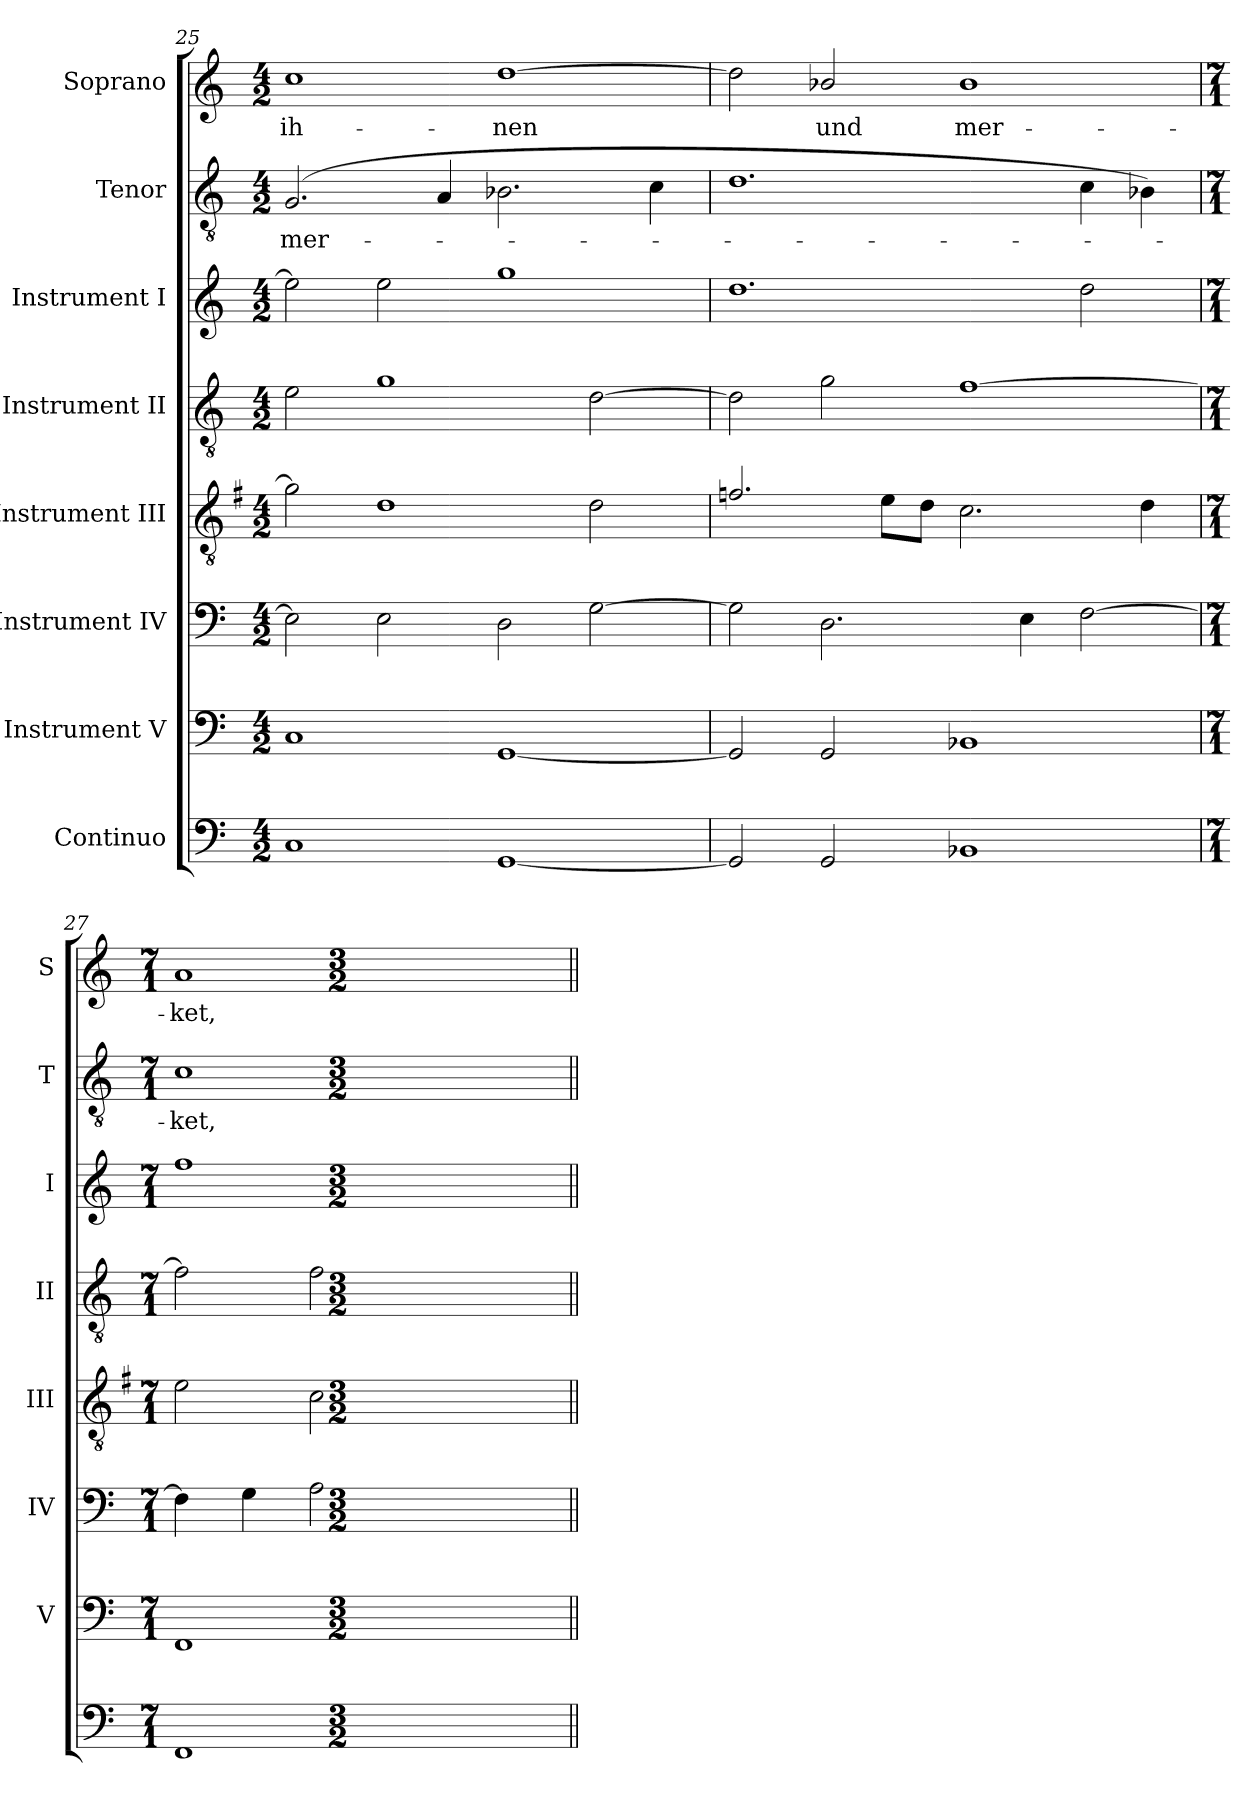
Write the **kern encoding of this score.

**kern	**kern	**kern	**kern	**kern	**kern	**kern	**text	**kern	**text
*part8	*part7	*part6	*part5	*part4	*part3	*part2	*part2	*part1	*part1
*staff8	*staff7	*staff6	*staff5	*staff4	*staff3	*staff2	*staff2	*staff1	*staff1
*I"Continuo	*I"Instrument V	*I"Instrument IV	*I"Instrument III	*I"Instrument II	*I"Instrument I	*I"Tenor	*	*I"Soprano	*
*	*I'V	*I'IV	*I'III	*I'II	*I'I	*I'T	*	*I'S	*
*clefF4	*clefF4	*clefF4	*clefGv2	*clefGv2	*clefG2	*clefGv2	*	*clefG2	*
*	*	*	*ITrd4c7	*	*	*	*	*	*
*k[]	*k[]	*k[]	*k[]	*k[]	*k[]	*k[]	*	*k[]	*
*C:	*C:	*C:	*C:	*C:	*C:	*C:	*	*C:	*
*M4/2	*M4/2	*M4/2	*M4/2	*M4/2	*M4/2	*M4/2	*	*M4/2	*
=25	=25	=25	=25	=25	=25	=25	=25	=25	=25
!	!	!	!	!	!	!	!LO:LY:b	!	!LO:LY:b
1C	1C	2E]	2c]	2e	2ee]	(>2.G	mer-	1cc	ih-
.	.	2E	1G	1g	2ee	.	.	.	.
.	.	.	.	.	.	4A	.	.	.
!	!	!	!	!	!	!	!	!	!LO:LY:b
[1GG	[1GG	2D	.	.	1gg	2.B-X	.	[1dd	-nen
.	.	[2G	2G	[2d	.	.	.	.	.
.	.	.	.	.	.	4c	.	.	.
=26	=26	=26	=26	=26	=26	=26	=26	=26	=26
2GG]	2GG]	2G]	2.B-X/	2d]	1.dd	1.d	.	2dd]	.
!	!	!	!	!	!	!	!	!	!LO:LY:b
2GG	2GG	2.D	.	2g	.	.	.	2b-X/	und
.	.	.	8AL	.	.	.	.	.	.
.	.	.	8GJ	.	.	.	.	.	.
!	!	!	!	!	!	!	!	!	!LO:LY:b
1BB-X	1BB-X	.	2.F	[1f	.	.	.	1b-	mer-
.	.	4E	.	.	.	.	.	.	.
.	.	[2F	.	.	2dd	4c	.	.	.
.	.	.	4G	.	.	4B-X)	.	.	.
=27	=27	=27	=27	=27	=27	=27	=27	=27	=27
*M7/1	*M7/1	*M7/1	*M7/1	*M7/1	*M7/1	*M7/1	*	*M7/1	*
!	!	!	!	!	!	!	!LO:LY:b	!	!LO:LY:b
1FF	1FF	4F]	2A	2f]	1ff	1c	-ket,	1a	-ket,
.	.	4G	.	.	.	.	.	.	.
.	.	2A	2F	2f	.	.	.	.	.
*M3/2	*M3/2	*M3/2	*M3/2	*M3/2	*M3/2	*M3/2	*	*M3/2	*
=||	=||	=||	=||	=||	=||	=||	=||	=||	=||
*-	*-	*-	*-	*-	*-	*-	*-	*-	*-
